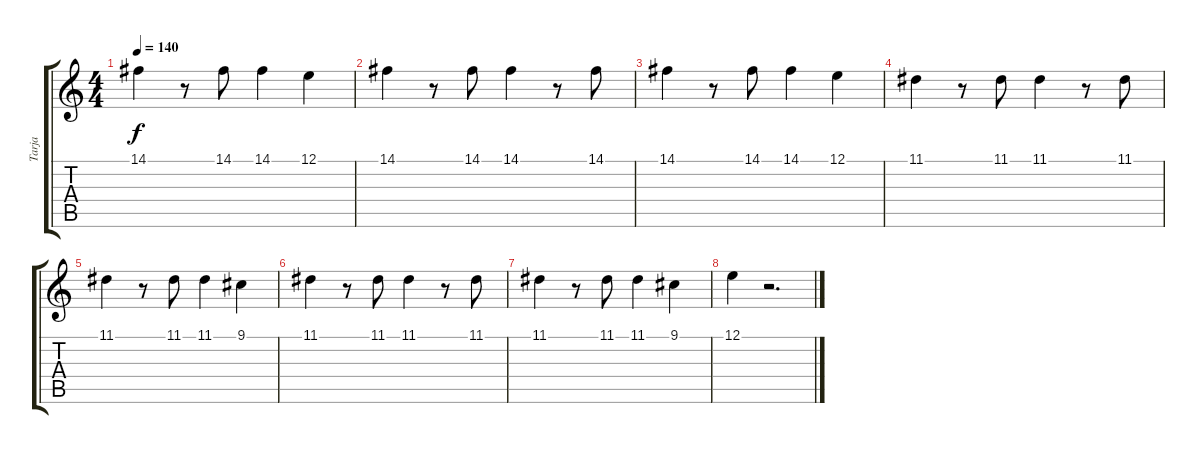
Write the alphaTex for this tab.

\track ("Tarja" "Tarja") {instrument lead6voice}
\staff {score tabs}
\tuning (E4 B3 G3 D3 A2 E2) {hide}
\ts (4 4)
\tempo 140
\clef g2
\ks c
14.1.4{dy f} r.8 14.1.8 14.1.4 12.1.4 |
14.1.4 r.8 14.1.8 14.1.4 r.8 14.1.8 |
14.1.4 r.8 14.1.8 14.1.4 12.1.4 |
11.1.4 r.8 11.1.8 11.1.4 r.8 11.1.8 |
11.1.4 r.8 11.1.8 11.1.4 9.1.4 |
11.1.4 r.8 11.1.8 11.1.4 r.8 11.1.8 |
11.1.4 r.8 11.1.8 11.1.4 9.1.4 |
12.1.4 r.2{d}
